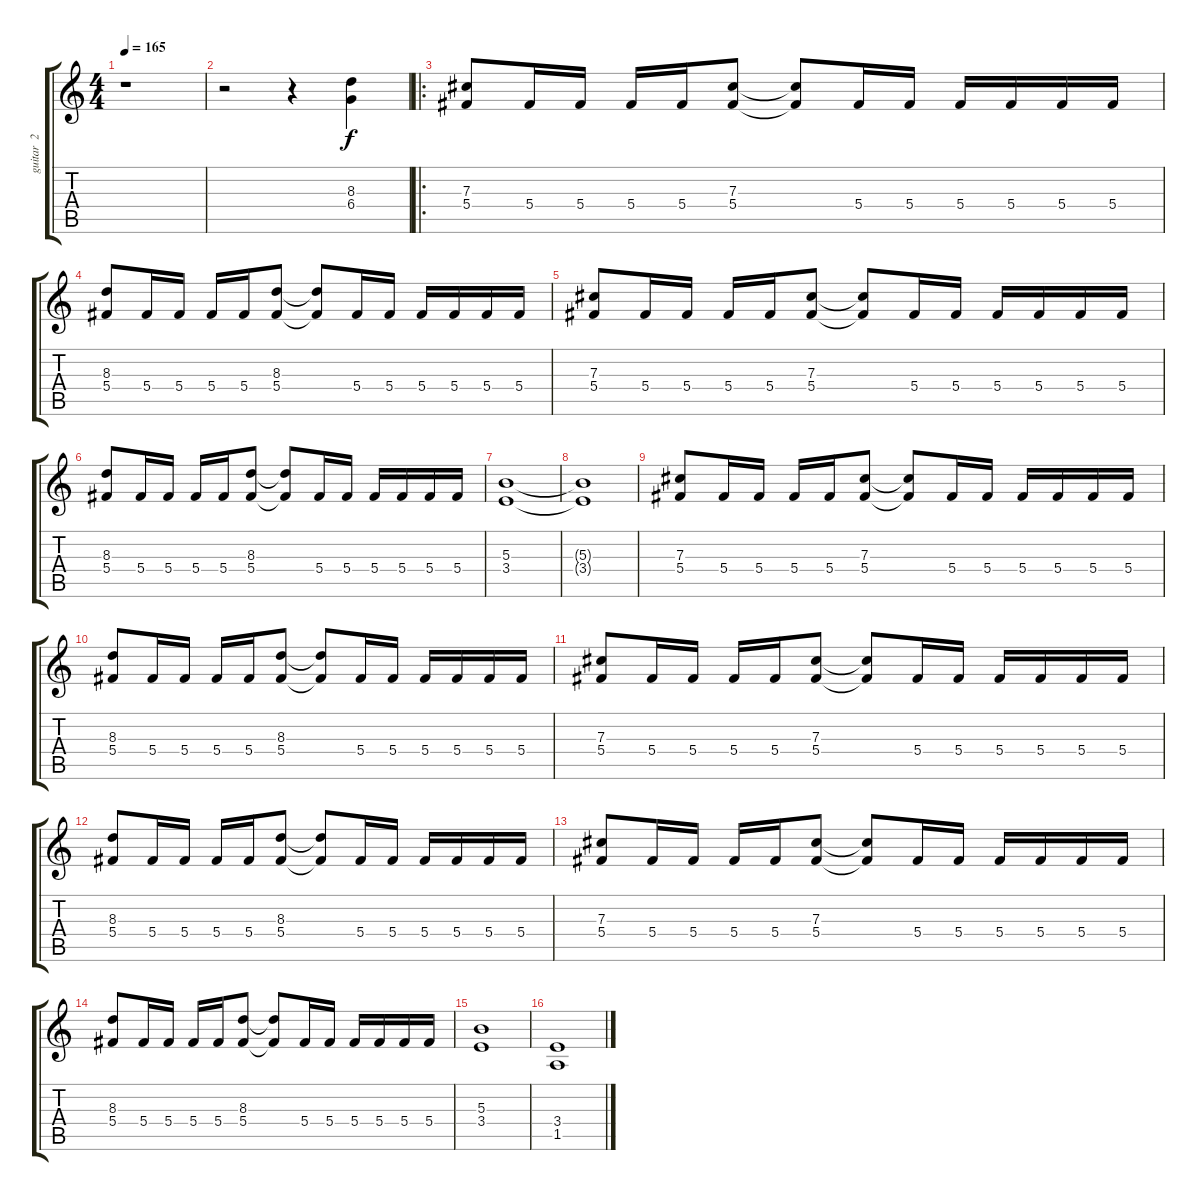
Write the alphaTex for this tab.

\track ("guitar  2" "guitar  2") {instrument overdrivenguitar}
\staff {score tabs}
\tuning (Eb4 Bb3 Gb3 Db3 Ab2 Eb2) {hide}
\ts (4 4)
\tempo 165
\clef g2
\ks c
r.1{dy f instrument overdrivenguitar} |
r.2 r.4 (8.3 6.4).4 |
\ro
(7.3 5.4).8 5.4.16 5.4.16 5.4.16 5.4.16 (7.3 5.4).8 (7.3{t} 5.4{t}).8 5.4.16 5.4.16 5.4.16 5.4.16 5.4.16 5.4.16 |
(8.3 5.4).8 5.4.16 5.4.16 5.4.16 5.4.16 (8.3 5.4).8 (8.3{t} 5.4{t}).8 5.4.16 5.4.16 5.4.16 5.4.16 5.4.16 5.4.16 |
(7.3 5.4).8 5.4.16 5.4.16 5.4.16 5.4.16 (7.3 5.4).8 (7.3{t} 5.4{t}).8 5.4.16 5.4.16 5.4.16 5.4.16 5.4.16 5.4.16 |
(8.3 5.4).8 5.4.16 5.4.16 5.4.16 5.4.16 (8.3 5.4).8 (8.3{t} 5.4{t}).8 5.4.16 5.4.16 5.4.16 5.4.16 5.4.16 5.4.16 |
(5.3 3.4).1 |
(5.3{t} 3.4{t}).1 |
(7.3 5.4).8 5.4.16 5.4.16 5.4.16 5.4.16 (7.3 5.4).8 (7.3{t} 5.4{t}).8 5.4.16 5.4.16 5.4.16 5.4.16 5.4.16 5.4.16 |
(8.3 5.4).8 5.4.16 5.4.16 5.4.16 5.4.16 (8.3 5.4).8 (8.3{t} 5.4{t}).8 5.4.16 5.4.16 5.4.16 5.4.16 5.4.16 5.4.16 |
(7.3 5.4).8 5.4.16 5.4.16 5.4.16 5.4.16 (7.3 5.4).8 (7.3{t} 5.4{t}).8 5.4.16 5.4.16 5.4.16 5.4.16 5.4.16 5.4.16 |
(8.3 5.4).8 5.4.16 5.4.16 5.4.16 5.4.16 (8.3 5.4).8 (8.3{t} 5.4{t}).8 5.4.16 5.4.16 5.4.16 5.4.16 5.4.16 5.4.16 |
(7.3 5.4).8 5.4.16 5.4.16 5.4.16 5.4.16 (7.3 5.4).8 (7.3{t} 5.4{t}).8 5.4.16 5.4.16 5.4.16 5.4.16 5.4.16 5.4.16 |
(8.3 5.4).8 5.4.16 5.4.16 5.4.16 5.4.16 (8.3 5.4).8 (8.3{t} 5.4{t}).8 5.4.16 5.4.16 5.4.16 5.4.16 5.4.16 5.4.16 |
(5.3 3.4).1 |
(3.4 1.5).1
